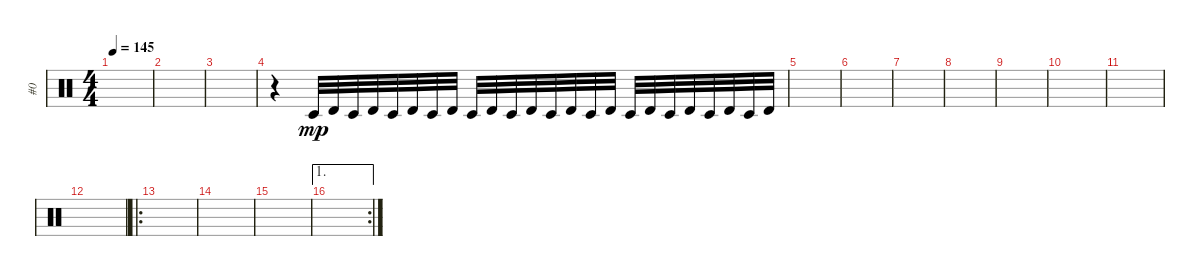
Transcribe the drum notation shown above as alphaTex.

\track ("#0" "#0") {instrument percussion}
\staff {score}
\articulation defaults
\ts (4 4)
\tempo 145
\clef neutral
\ks c
|
|
|
r.4 "Timbale low (hit)".32{dy mp} "Timbale high (hit)".32 "Timbale low (hit)".32 "Timbale high (hit)".32 "Timbale low (hit)".32 "Timbale high (hit)".32 "Timbale low (hit)".32 "Timbale high (hit)".32 "Timbale low (hit)".32 "Timbale high (hit)".32 "Timbale low (hit)".32 "Timbale high (hit)".32 "Timbale low (hit)".32 "Timbale high (hit)".32 "Timbale low (hit)".32 "Timbale high (hit)".32 "Timbale low (hit)".32 "Timbale high (hit)".32 "Timbale low (hit)".32 "Timbale high (hit)".32 "Timbale low (hit)".32 "Timbale high (hit)".32 "Timbale low (hit)".32 "Timbale high (hit)".32 |
|
|
|
|
|
|
|
|
\ro
|
|
|
\ae 1
\rc 2
